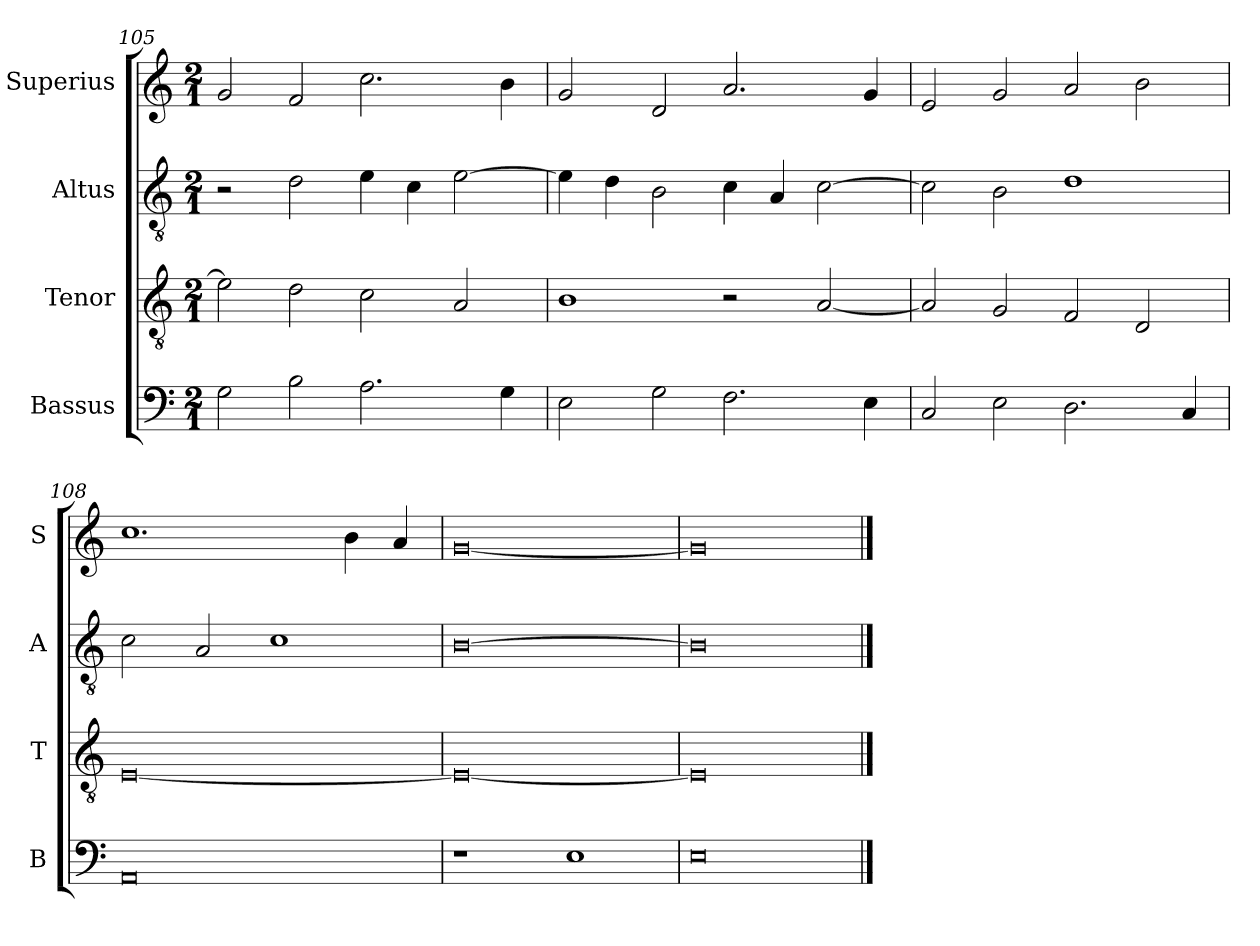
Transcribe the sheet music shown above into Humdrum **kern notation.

**kern	**kern	**kern	**kern
*part4	*part3	*part2	*part1
*staff4	*staff3	*staff2	*staff1
*I"Bassus	*I"Tenor	*I"Altus	*I"Superius
*I'B	*I'T	*I'A	*I'S
*clefF4	*clefGv2	*clefGv2	*clefG2
*k[]	*k[]	*k[]	*k[]
*M2/1	*M2/1	*M2/1	*M2/1
=105	=105	=105	=105
2G\	2e\]	2r	2g/
2B\	2d\	2d\	2f/
2.A\	2c\	4e\	2.cc\
.	.	4c\	.
.	2A/	[2e\	.
4G\	.	.	4b\
=106	=106	=106	=106
2E\	1B	4e\]	2g/
.	.	4d\	.
2G\	.	2B\	2d/
2.F\	2r	4c\	2.a/
.	.	4A/	.
.	[2A/	[2c\	.
4E\	.	.	4g/
=107	=107	=107	=107
2C/	2A/]	2c\]	2e/
2E\	2G/	2B\	2g/
2.D\	2F/	1d	2a/
.	2D/	.	2b\
4C/	.	.	.
=108	=108	=108	=108
0AA	[0E	2c\	1.cc
.	.	2A/	.
.	.	1c	.
.	.	.	4b\
.	.	.	4a/
=109	=109	=109	=109
1r	0E_	[0B	[0g
1E	.	.	.
=110	=110	=110	=110
0E	0E]	0B]	0g]
==	==	==	==
*-	*-	*-	*-
